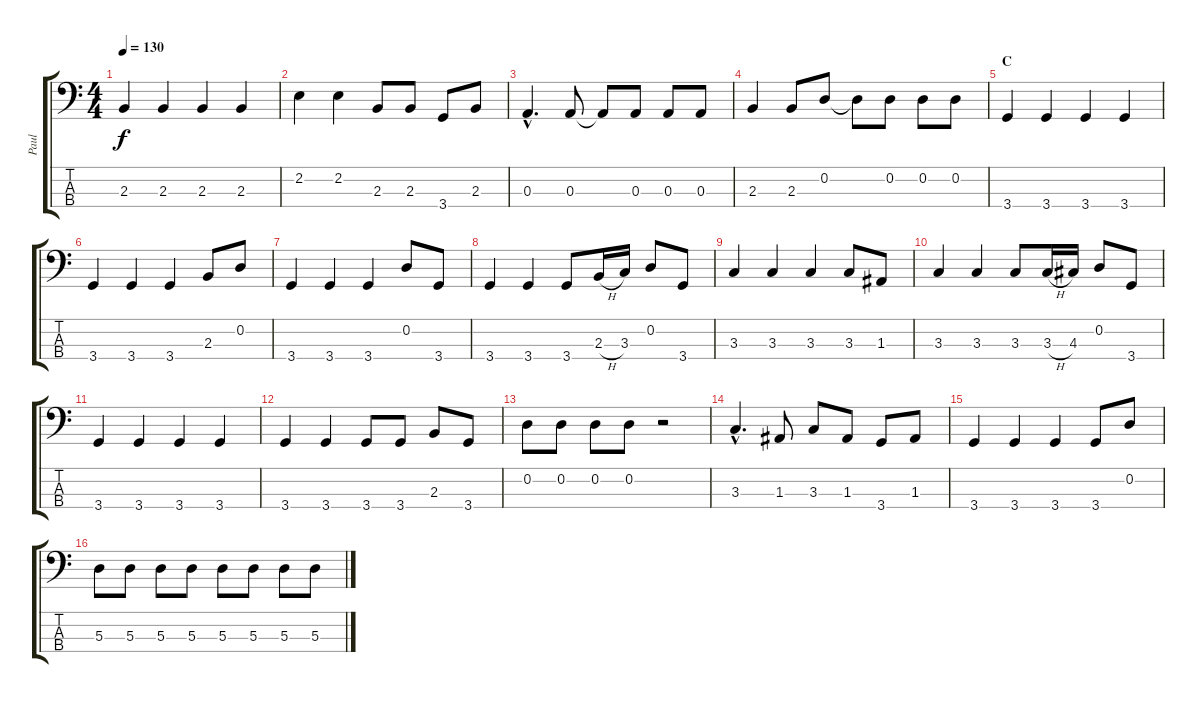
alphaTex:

\track ("Paul" "Paul") {instrument electricbasspick}
\staff {score tabs}
\tuning (G2 D2 A1 E1) {hide}
\ts (4 4)
\tempo 130
\clef f4
\ks c
2.3.4{dy f} 2.3.4 2.3.4 2.3.4 |
2.2.4 2.2.4 2.3.8 2.3.8 3.4.8 2.3.8 |
0.3{hac}.4{d} 0.3.8 0.3{t}.8 0.3.8 0.3.8 0.3.8 |
2.3.4 2.3.8 0.2.8 0.2{t}.8 0.2.8 0.2.8 0.2.8 |
\section ("" "C")
3.4.4 3.4.4 3.4.4 3.4.4 |
3.4.4 3.4.4 3.4.4 2.3.8 0.2.8 |
3.4.4 3.4.4 3.4.4 0.2.8 3.4.8 |
3.4.4 3.4.4 3.4.8 2.3{h}.16 3.3.16 0.2.8 3.4.8 |
3.3.4 3.3.4 3.3.4 3.3.8 1.3.8 |
3.3.4 3.3.4 3.3.8 3.3{h}.16 4.3.16 0.2.8 3.4.8 |
3.4.4 3.4.4 3.4.4 3.4.4 |
3.4.4 3.4.4 3.4.8 3.4.8 2.3.8 3.4.8 |
0.2.8 0.2.8 0.2.8 0.2.8 r.2 |
3.3{hac}.4{d} 1.3.8 3.3.8 1.3.8 3.4.8 1.3.8 |
3.4.4 3.4.4 3.4.4 3.4.8 0.2.8 |
5.3.8 5.3.8 5.3.8 5.3.8 5.3.8 5.3.8 5.3.8 5.3.8
